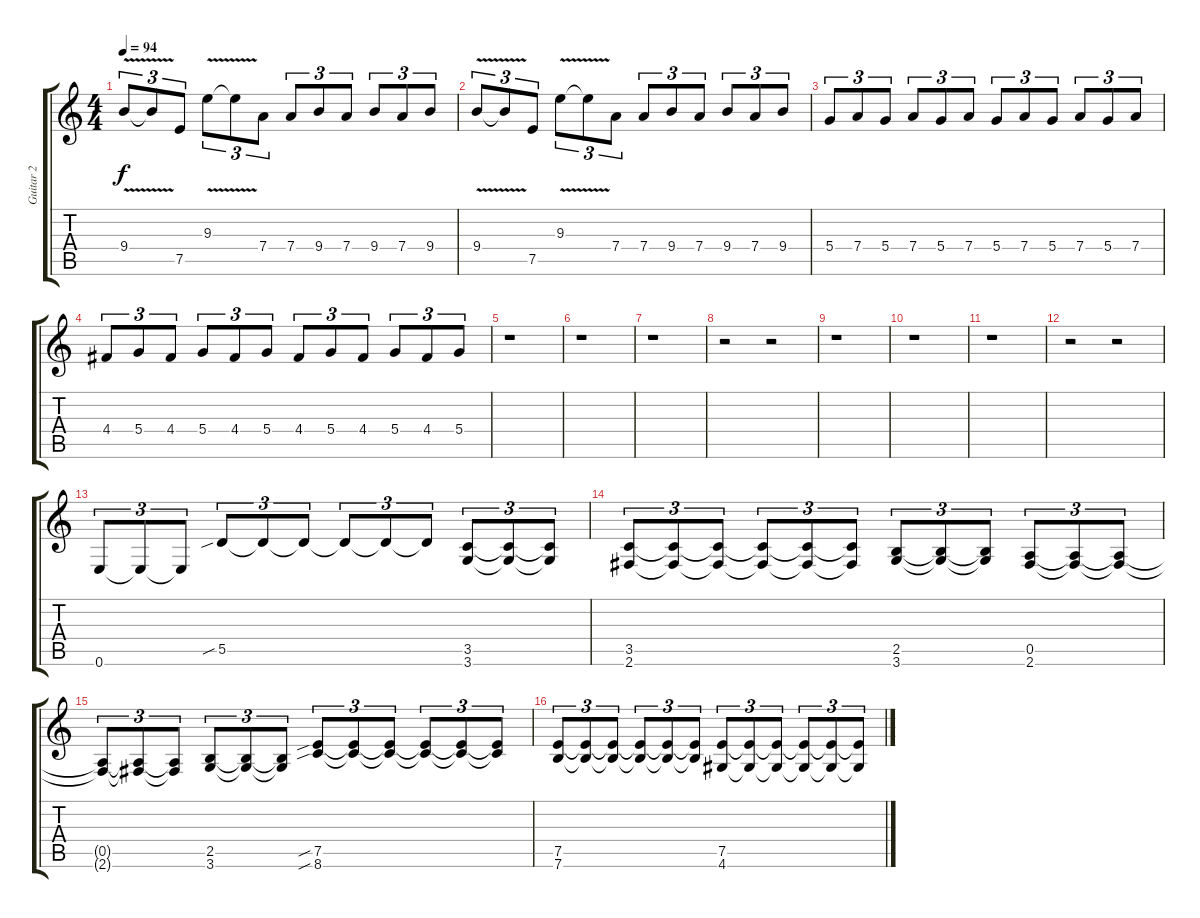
\track ("Guitar 2" "Guitar 2") {instrument overdrivenguitar}
\staff {score tabs}
\tuning (E4 B3 G3 D3 A2 E2) {hide}
\ts (4 4)
\tempo 94
\clef g2
\ks c
9.4{v}.8{tu (3 2) dy f} 9.4{t}.8{tu (3 2)} 7.5.8{tu (3 2)} 9.3{v}.8{tu (3 2)} 9.3{t}.8{tu (3 2)} 7.4.8{tu (3 2)} 7.4.8{tu (3 2)} 9.4.8{tu (3 2)} 7.4.8{tu (3 2)} 9.4.8{tu (3 2)} 7.4.8{tu (3 2)} 9.4.8{tu (3 2)} |
9.4{v}.8{tu (3 2)} 9.4{t}.8{tu (3 2)} 7.5.8{tu (3 2)} 9.3{v}.8{tu (3 2)} 9.3{t}.8{tu (3 2)} 7.4.8{tu (3 2)} 7.4.8{tu (3 2)} 9.4.8{tu (3 2)} 7.4.8{tu (3 2)} 9.4.8{tu (3 2)} 7.4.8{tu (3 2)} 9.4.8{tu (3 2)} |
5.4.8{tu (3 2)} 7.4.8{tu (3 2)} 5.4.8{tu (3 2)} 7.4.8{tu (3 2)} 5.4.8{tu (3 2)} 7.4.8{tu (3 2)} 5.4.8{tu (3 2)} 7.4.8{tu (3 2)} 5.4.8{tu (3 2)} 7.4.8{tu (3 2)} 5.4.8{tu (3 2)} 7.4.8{tu (3 2)} |
4.4.8{tu (3 2)} 5.4.8{tu (3 2)} 4.4.8{tu (3 2)} 5.4.8{tu (3 2)} 4.4.8{tu (3 2)} 5.4.8{tu (3 2)} 4.4.8{tu (3 2)} 5.4.8{tu (3 2)} 4.4.8{tu (3 2)} 5.4.8{tu (3 2)} 4.4.8{tu (3 2)} 5.4.8{tu (3 2)} |
r.1 |
r.1 |
r.1 |
r.2 r.2 |
r.1 |
r.1 |
r.1 |
r.2 r.2 |
0.6.8{tu (3 2)} 0.6{t}.8{tu (3 2)} 0.6{t}.8{tu (3 2)} 5.5{sib}.8{tu (3 2)} 5.5{t}.8{tu (3 2)} 5.5{t}.8{tu (3 2)} 5.5{t}.8{tu (3 2)} 5.5{t}.8{tu (3 2)} 5.5{t}.8{tu (3 2)} (3.5 3.6).8{tu (3 2)} (3.5{t} 3.6{t}).8{tu (3 2)} (3.5{t} 3.6{t}).8{tu (3 2)} |
(3.5 2.6).8{tu (3 2)} (3.5{t} 2.6{t}).8{tu (3 2)} (3.5{t} 2.6{t}).8{tu (3 2)} (3.5{t} 2.6{t}).8{tu (3 2)} (3.5{t} 2.6{t}).8{tu (3 2)} (3.5{t} 2.6{t}).8{tu (3 2)} (2.5 3.6).8{tu (3 2)} (2.5{t} 3.6{t}).8{tu (3 2)} (2.5{t} 3.6{t}).8{tu (3 2)} (0.5 2.6).8{tu (3 2)} (0.5{t} 2.6{t}).8{tu (3 2)} (0.5{t} 2.6{t}).8{tu (3 2)} |
(0.5{t} 2.6{t}).8{tu (3 2)} (0.5{t} 2.6{t}).8{tu (3 2)} (0.5{t} 2.6{t}).8{tu (3 2)} (2.5 3.6).8{tu (3 2)} (2.5{t} 3.6{t}).8{tu (3 2)} (2.5{t} 3.6{t}).8{tu (3 2)} (7.5{sib} 8.6{sib}).8{tu (3 2)} (7.5{t} 8.6{t}).8{tu (3 2)} (7.5{t} 8.6{t}).8{tu (3 2)} (7.5{t} 8.6{t}).8{tu (3 2)} (7.5{t} 8.6{t}).8{tu (3 2)} (7.5{t} 8.6{t}).8{tu (3 2)} |
(7.5 7.6).8{tu (3 2)} (7.5{t} 7.6{t}).8{tu (3 2)} (7.5{t} 7.6{t}).8{tu (3 2)} (7.5{t} 7.6{t}).8{tu (3 2)} (7.5{t} 7.6{t}).8{tu (3 2)} (7.5{t} 7.6{t}).8{tu (3 2)} (7.5 4.6).8{tu (3 2)} (7.5{t} 4.6{t}).8{tu (3 2)} (7.5{t} 4.6{t}).8{tu (3 2)} (7.5{t} 4.6{t}).8{tu (3 2)} (7.5{t} 4.6{t}).8{tu (3 2)} (7.5{t} 4.6{t}).8{tu (3 2)}
